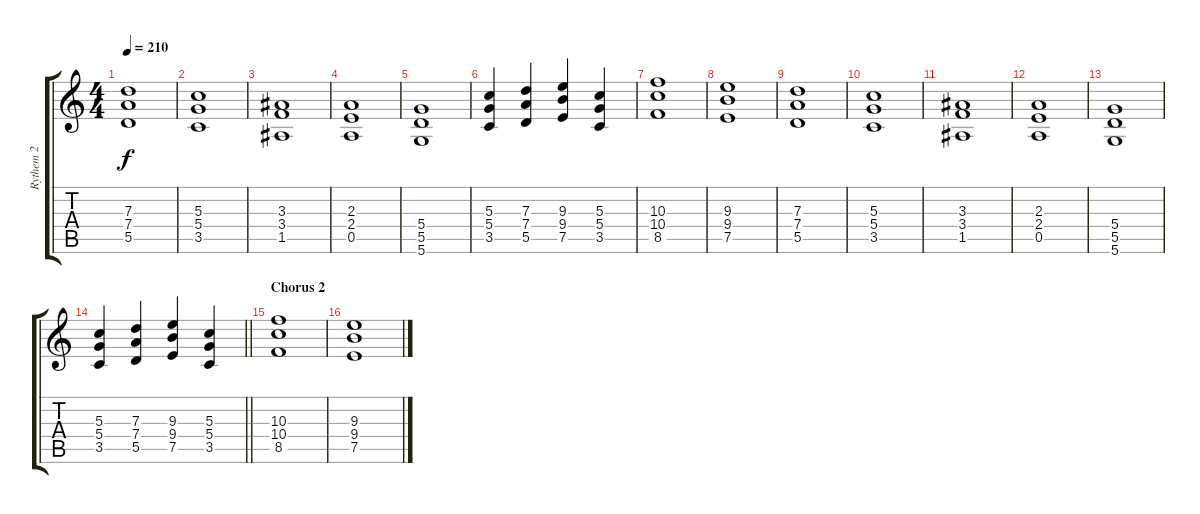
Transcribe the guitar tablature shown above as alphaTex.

\track ("Rythem 2" "Rythem 2") {instrument overdrivenguitar}
\staff {score tabs}
\tuning (E4 B3 G3 D3 A2 D2) {hide}
\ts (4 4)
\tempo 210
\clef g2
\ks c
(7.3 7.4 5.5).1{dy f} |
(5.3 5.4 3.5).1 |
(3.3 3.4 1.5).1 |
(2.3 2.4 0.5).1 |
(5.4 5.5 5.6).1 |
(5.3 5.4 3.5).4 (7.3 7.4 5.5).4 (9.3 9.4 7.5).4 (5.3 5.4 3.5).4 |
(10.3 10.4 8.5).1 |
(9.3 9.4 7.5).1 |
(7.3 7.4 5.5).1 |
(5.3 5.4 3.5).1 |
(3.3 3.4 1.5).1 |
(2.3 2.4 0.5).1 |
(5.4 5.5 5.6).1 |
\barLineRight lightlight
(5.3 5.4 3.5).4 (7.3 7.4 5.5).4 (9.3 9.4 7.5).4 (5.3 5.4 3.5).4 |
\section ("" "Chorus 2")
(10.3 10.4 8.5).1 |
(9.3 9.4 7.5).1
